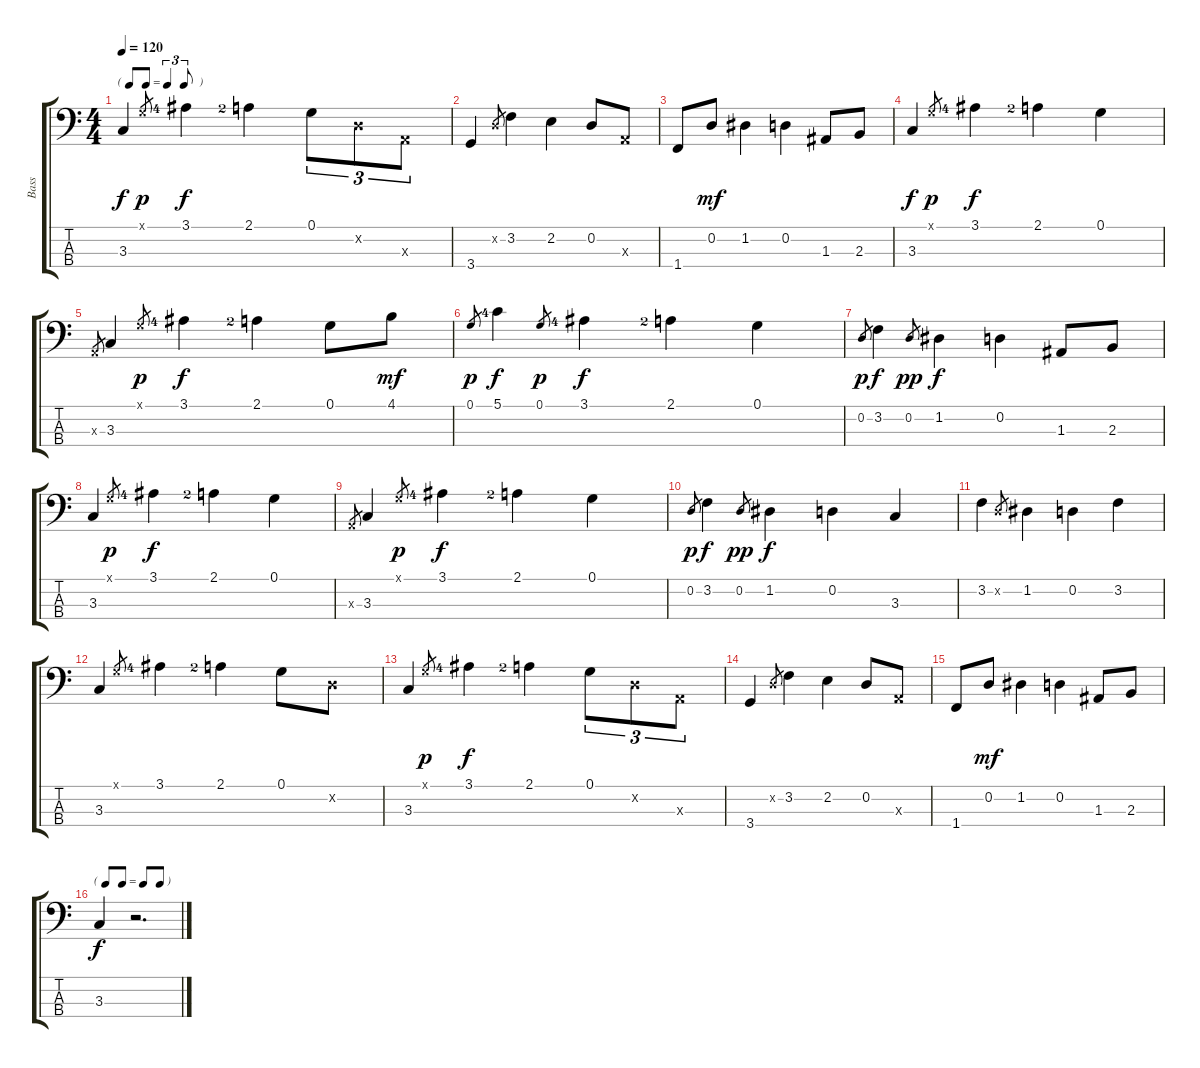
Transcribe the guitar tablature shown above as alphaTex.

\track ("Bass" "Bass") {instrument fretlessbass}
\staff {score tabs}
\tuning (G2 D2 A1 E1) {hide}
\ts (4 4)
\tf triplet8th
\tempo 120
\clef f4
\ks c
3.3.4{dy f} 0.1{x}.8{gr dy p} 3.1{lf 5}.4{dy f} 2.1{lf 3}.4 0.1.8{tu (3 2)} 0.2{x}.8{tu (3 2)} 0.3{x}.8{tu (3 2)} |
3.4.4 0.2{x}.8{gr} 3.2.4 2.2.4 0.2.8 0.3{x}.8 |
1.4.8 0.2.8{dy mf} 1.2.4 0.2.4 1.3.8 2.3.8 |
3.3.4{dy f} 0.1{x}.8{gr dy p} 3.1{lf 5}.4{dy f} 2.1{lf 3}.4 0.1.4 |
0.3{x}.8{gr} 3.3.4 0.1{x}.8{gr dy p} 3.1{lf 5}.4{dy f} 2.1{lf 3}.4 0.1.8 4.1.8{dy mf} |
0.1.8{gr dy p} 5.1{lf 5}.4{dy f} 0.1.8{gr dy p} 3.1{lf 5}.4{dy f} 2.1{lf 3}.4 0.1.4 |
0.2.8{gr dy p} 3.2.4{dy f} 0.2.8{gr dy pp} 1.2.4{dy f} 0.2.4 1.3.8 2.3.8 |
3.3.4 0.1{x}.8{gr dy p} 3.1{lf 5}.4{dy f} 2.1{lf 3}.4 0.1.4 |
0.3{x}.8{gr} 3.3.4 0.1{x}.8{gr dy p} 3.1{lf 5}.4{dy f} 2.1{lf 3}.4 0.1.4 |
0.2.8{gr dy p} 3.2.4{dy f} 0.2.8{gr dy pp} 1.2.4{dy f} 0.2.4 3.3.4 |
3.2.4 0.2{x}.8{gr} 1.2.4 0.2.4 3.2.4 |
3.3.4 0.1{x}.8{gr} 3.1{lf 5}.4 2.1{lf 3}.4 0.1.8 0.2{x}.8 |
3.3.4 0.1{x}.8{gr dy p} 3.1{lf 5}.4{dy f} 2.1{lf 3}.4 0.1.8{tu (3 2)} 0.2{x}.8{tu (3 2)} 0.3{x}.8{tu (3 2)} |
3.4.4 0.2{x}.8{gr} 3.2.4 2.2.4 0.2.8 0.3{x}.8 |
1.4.8 0.2.8{dy mf} 1.2.4 0.2.4 1.3.8 2.3.8 |
\tf none
3.3.4{dy f} r.2{d}
